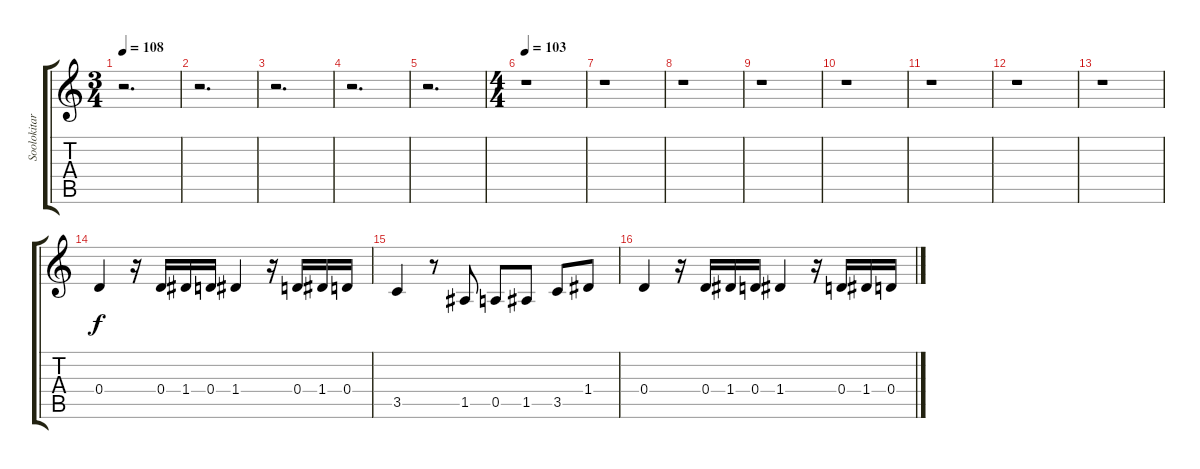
\track ("Soolokitara" "Soolokitar") {instrument overdrivenguitar}
\staff {score tabs}
\tuning (E4 B3 G3 D3 A2 E2) {hide}
\ts (3 4)
\tempo 108
\clef g2
\ks c
r.2{d dy f} |
r.2{d} |
r.2{d} |
r.2{d} |
r.2{d} |
\ts (4 4)
\tempo 103
r.1 |
r.1 |
r.1 |
r.1 |
r.1 |
r.1 |
r.1 |
r.1 |
0.4.4 r.16 0.4.16 1.4.16 0.4.16 1.4.4 r.16 0.4.16 1.4.16 0.4.16 |
3.5.4 r.8 1.5.8 0.5.8 1.5.8 3.5.8 1.4.8 |
0.4.4 r.16 0.4.16 1.4.16 0.4.16 1.4.4 r.16 0.4.16 1.4.16 0.4.16
